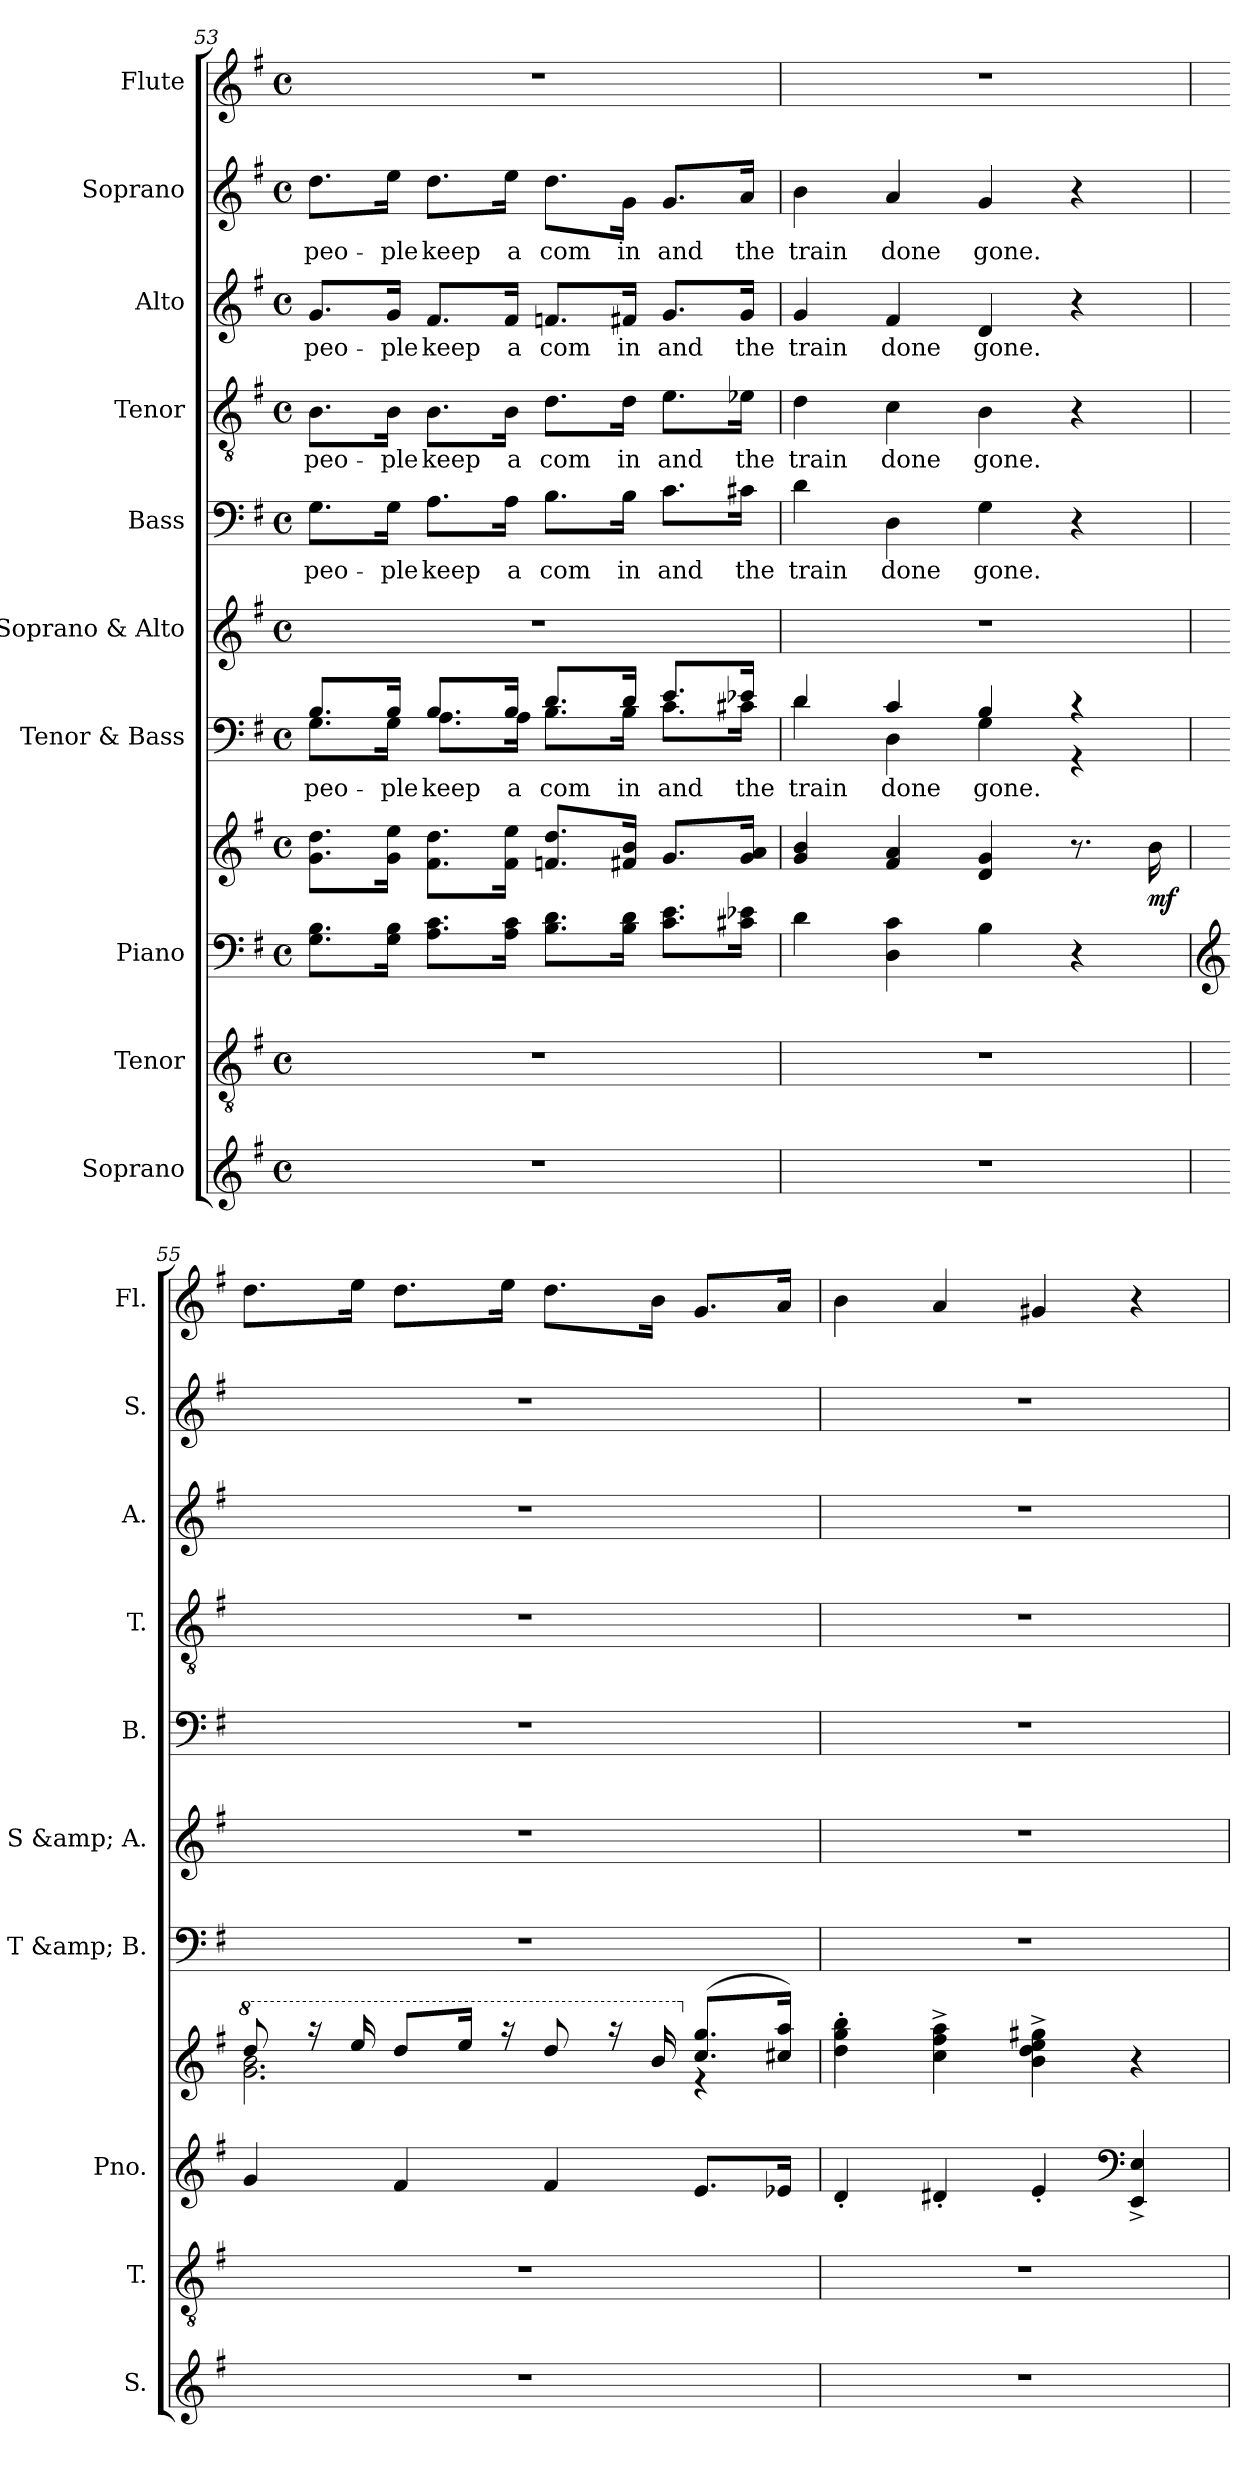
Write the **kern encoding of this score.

**kern	**kern	**kern	**kern	**dynam	**kern	**text	**kern	**kern	**text	**kern	**text	**kern	**text	**kern	**text	**kern
*part10	*part9	*part8	*part8	*part8	*part7	*part7	*part6	*part5	*part5	*part4	*part4	*part3	*part3	*part2	*part2	*part1
*staff11	*staff10	*staff9	*staff8	*staff8/9	*staff7	*staff7	*staff6	*staff5	*staff5	*staff4	*staff4	*staff3	*staff3	*staff2	*staff2	*staff1
*I"Soprano	*I"Tenor	*I"Piano	*	*	*I"Tenor &amp; Bass	*	*I"Soprano &amp; Alto	*I"Bass	*	*I"Tenor	*	*I"Alto	*	*I"Soprano	*	*I"Flute
*I'S.	*I'T.	*I'Pno.	*	*	*I'T &amp; B.	*	*I'S &amp; A.	*I'B.	*	*I'T.	*	*I'A.	*	*I'S.	*	*I'Fl.
*clefG2	*clefGv2	*clefF4	*clefG2	*	*clefF4	*	*clefG2	*clefF4	*	*clefGv2	*	*clefG2	*	*clefG2	*	*clefG2
*k[f#]	*k[f#]	*k[f#]	*k[f#]	*	*k[f#]	*	*k[f#]	*k[f#]	*	*k[f#]	*	*k[f#]	*	*k[f#]	*	*k[f#]
*M4/4	*M4/4	*M4/4	*M4/4	*	*M4/4	*	*M4/4	*M4/4	*	*M4/4	*	*M4/4	*	*M4/4	*	*M4/4
*met(c)	*met(c)	*met(c)	*met(c)	*	*met(c)	*	*met(c)	*met(c)	*	*met(c)	*	*met(c)	*	*met(c)	*	*met(c)
=53	=53	=53	=53	=53	=53	=53	=53	=53	=53	=53	=53	=53	=53	=53	=53	=53
*	*	*	*	*	*^	*	*	*	*	*	*	*	*	*	*	*
!	!	!	!	!	!	!	!	!	!	!LO:LY:b	!	!LO:LY:b	!	!LO:LY:b	!	!LO:LY:b	!
1r	1r	8.G\ 8.B\L	8.g\ 8.dd\L	.	8.B/L	8.G\L	peo-	1r	8.G\L	peo-	8.B\L	peo-	8.g/L	peo-	8.dd\L	peo-	1r
!	!	!	!	!	!	!	!	!	!	!LO:LY:b	!	!LO:LY:b	!	!LO:LY:b	!	!LO:LY:b	!
.	.	16G\ 16B\Jk	16g\ 16ee\Jk	.	16B/Jk	16G\Jk	-ple	.	16G\Jk	-ple	16B\Jk	-ple	16g/Jk	-ple	16ee\Jk	-ple	.
!	!	!	!	!	!	!	!	!	!	!LO:LY:b	!	!LO:LY:b	!	!LO:LY:b	!	!LO:LY:b	!
.	.	8.A\ 8.c\L	8.f#\ 8.dd\L	.	8.B/L	8.A\L	keep	.	8.A\L	keep	8.B\L	keep	8.f#/L	keep	8.dd\L	keep	.
!	!	!	!	!	!	!	!	!	!	!LO:LY:b	!	!LO:LY:b	!	!LO:LY:b	!	!LO:LY:b	!
.	.	16A\ 16c\Jk	16f#\ 16ee\Jk	.	16B/Jk	16A\Jk	a	.	16A\Jk	a	16B\Jk	a	16f#/Jk	a	16ee\Jk	a	.
!	!	!	!	!	!	!	!	!	!	!LO:LY:b	!	!LO:LY:b	!	!LO:LY:b	!	!LO:LY:b	!
.	.	8.B\ 8.d\L	8.fn/ 8.dd/L	.	8.d/L	8.B\L	com	.	8.B\L	com	8.d\L	com	8.fn/L	com	8.dd\L	com	.
!	!	!	!	!	!	!	!	!	!	!LO:LY:b	!	!LO:LY:b	!	!LO:LY:b	!	!LO:LY:b	!
.	.	16B\ 16d\Jk	16f#X/ 16b/Jk	.	16d/Jk	16B\Jk	in	.	16B\Jk	in	16d\Jk	in	16f#X/Jk	in	16g\Jk	in	.
!	!	!	!	!	!	!	!	!	!	!LO:LY:b	!	!LO:LY:b	!	!LO:LY:b	!	!LO:LY:b	!
.	.	8.c\ 8.e\L	8.g/L	.	8.e/L	8.c\L	and	.	8.c\L	and	8.e\L	and	8.g/L	and	8.g/L	and	.
!	!	!	!	!	!	!	!	!	!	!LO:LY:b	!	!LO:LY:b	!	!LO:LY:b	!	!LO:LY:b	!
.	.	16c#X\ 16e-X\Jk	16g/ 16a/Jk	.	16e-X/Jk	16c#X\Jk	the	.	16c#X\Jk	the	16e-X\Jk	the	16g/Jk	the	16a/Jk	the	.
=54	=54	=54	=54	=54	=54	=54	=54	=54	=54	=54	=54	=54	=54	=54	=54	=54	=54
!	!	!	!	!	!	!	!	!	!	!LO:LY:b	!	!LO:LY:b	!	!LO:LY:b	!	!LO:LY:b	!
1r	1r	4d\	4g/ 4b/	.	4d/	4d\	train	1r	4d\	train	4d\	train	4g/	train	4b\	train	1r
!	!	!	!	!	!	!	!	!	!	!LO:LY:b	!	!LO:LY:b	!	!LO:LY:b	!	!LO:LY:b	!
.	.	4D\ 4c\	4f#/ 4a/	.	4c/	4D\	done	.	4D\	done	4c\	done	4f#/	done	4a/	done	.
!	!	!	!	!	!	!	!	!	!	!LO:LY:b	!	!LO:LY:b	!	!LO:LY:b	!	!LO:LY:b	!
.	.	4B\	4d/ 4g/	.	4B/	4G\	gone.	.	4G\	gone.	4B\	gone.	4d/	gone.	4g/	gone.	.
.	.	4r	8.r	.	4r	4r	.	.	4r	.	4r	.	4r	.	4r	.	.
!	!	!	!	!LO:DY:b	!	!	!	!	!	!	!	!	!	!	!	!	!
.	.	.	16b\	mf	.	.	.	.	.	.	.	.	.	.	.	.	.
*	*	*	*	*	*v	*v	*	*	*	*	*	*	*	*	*	*	*
=55	=55	=55	=55	=55	=55	=55	=55	=55	=55	=55	=55	=55	=55	=55	=55	=55
*	*	*clefG2	*	*	*	*	*	*	*	*	*	*	*	*	*	*
*	*	*	*8va	*	*	*	*	*	*	*	*	*	*	*	*	*
*	*	*	*^	*	*	*	*	*	*	*	*	*	*	*	*	*
1r	1r	4g/	8ddd/	2.gg\ 2.bb\	.	1r	.	1r	1r	.	1r	.	1r	.	1r	.	8.dd\L
.	.	.	16r	.	.	.	.	.	.	.	.	.	.	.	.	.	.
.	.	.	16eee/	.	.	.	.	.	.	.	.	.	.	.	.	.	16ee\Jk
.	.	4f#/	8ddd/L	.	.	.	.	.	.	.	.	.	.	.	.	.	8.dd\L
.	.	.	16eee/Jk	.	.	.	.	.	.	.	.	.	.	.	.	.	.
.	.	.	16r	.	.	.	.	.	.	.	.	.	.	.	.	.	16ee\Jk
.	.	4f#/	8ddd/	.	.	.	.	.	.	.	.	.	.	.	.	.	8.dd\L
.	.	.	16r	.	.	.	.	.	.	.	.	.	.	.	.	.	.
.	.	.	16bb/	.	.	.	.	.	.	.	.	.	.	.	.	.	16b\Jk
*	*	*	*X8va	*	*	*	*	*	*	*	*	*	*	*	*	*	*
.	.	8.e/L	(>8.cc/ 8.gg/L	4r	.	.	.	.	.	.	.	.	.	.	.	.	8.g/L
.	.	16e-X/Jk	16cc#X/ 16aa/Jk)	.	.	.	.	.	.	.	.	.	.	.	.	.	16a/Jk
*	*	*	*v	*v	*	*	*	*	*	*	*	*	*	*	*	*	*
!!LO:LB:g=z
=56	=56	=56	=56	=56	=56	=56	=56	=56	=56	=56	=56	=56	=56	=56	=56	=56
1r	1r	4d'/	4dd\' 4gg\' 4bb\'	.	1r	.	1r	1r	.	1r	.	1r	.	1r	.	4b\
.	.	4d#X'/	4cc\^ 4ff#\^ 4aa\^	.	.	.	.	.	.	.	.	.	.	.	.	4a/
.	.	4e'/	4b\^ 4dd\^ 4ee\^ 4gg#X\^	.	.	.	.	.	.	.	.	.	.	.	.	4g#X/
*	*	*clefF4	*	*	*	*	*	*	*	*	*	*	*	*	*	*
.	.	4EE/^ 4E/^	4r	.	.	.	.	.	.	.	.	.	.	.	.	4r
=	=	=	=	=	=	=	=	=	=	=	=	=	=	=	=	=
*-	*-	*-	*-	*-	*-	*-	*-	*-	*-	*-	*-	*-	*-	*-	*-	*-
